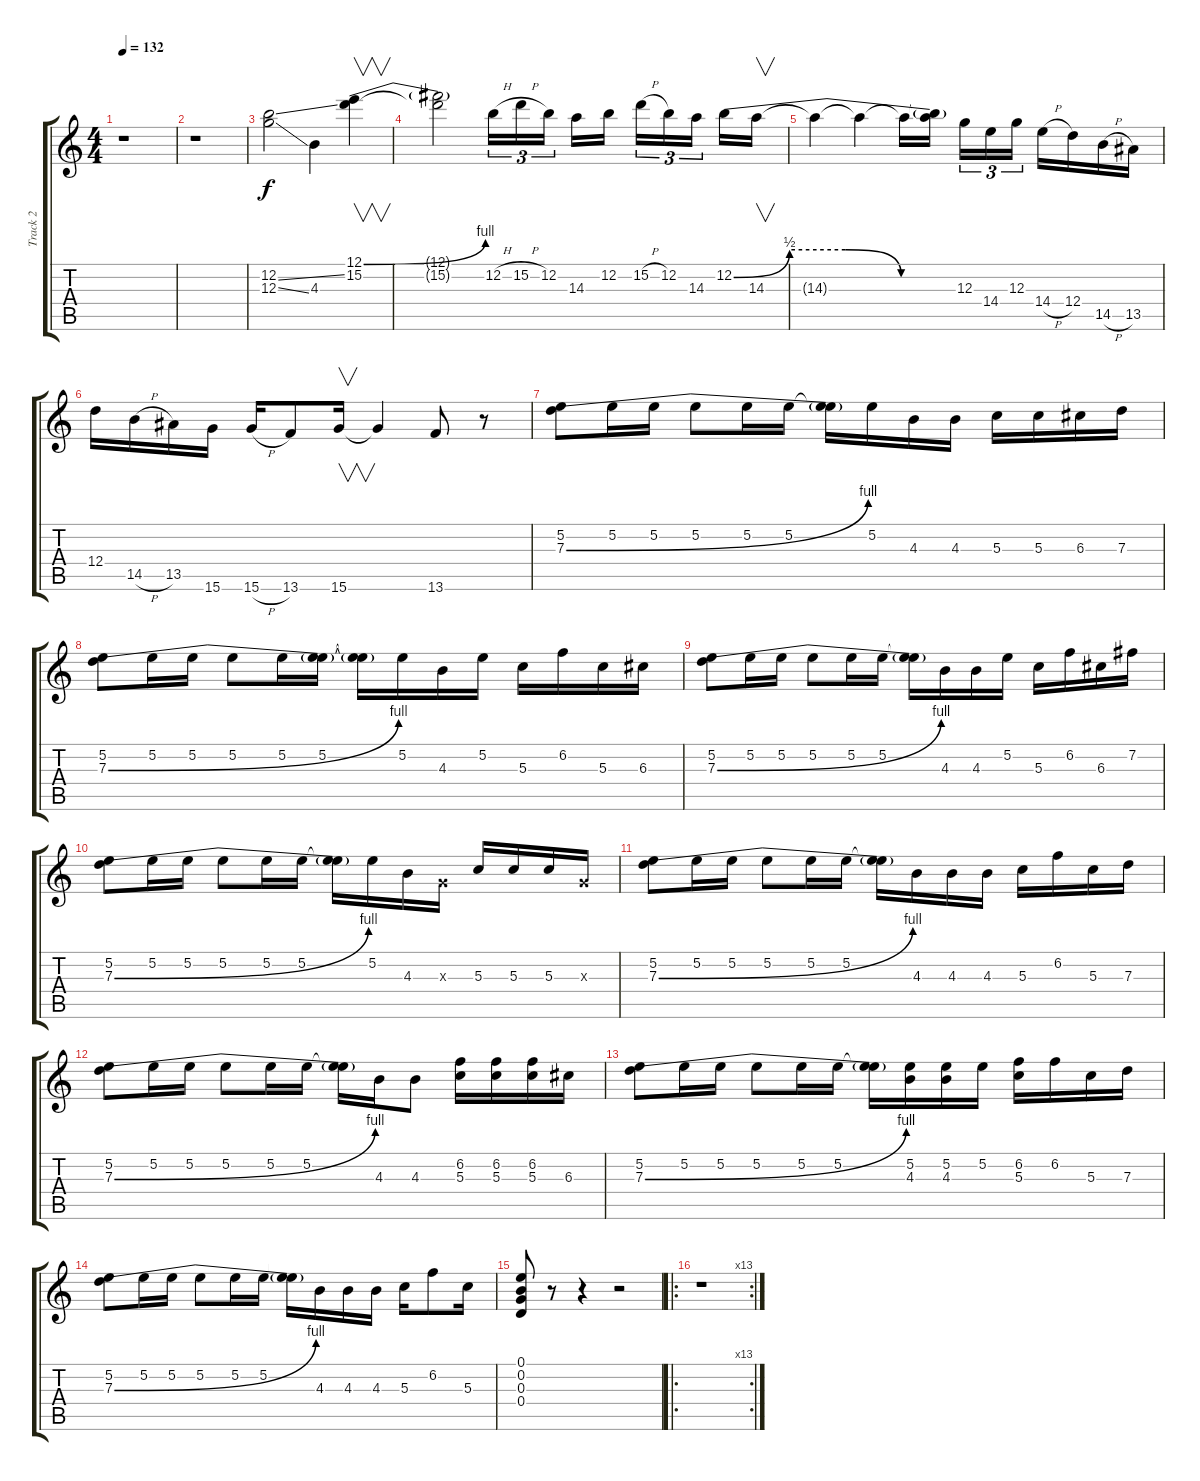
\track ("Track 2" "Track 2") {instrument distortionguitar}
\staff {score tabs}
\tuning (E4 B3 G3 D3 A2 E2) {hide}
\ts (4 4)
\tempo 132
\clef g2
\ks c
r.1{dy f instrument distortionguitar} |
r.1 |
(12.2{ss} 12.3{ss}).2 4.3.4 (12.1{be (bend 0 0 60 4)} 15.2).4{v} |
(12.1{t} 15.2{t}).2 12.2{h}.16{tu (3 2)} 15.2{h}.16{tu (3 2)} 12.2.16{tu (3 2)} 14.3.16 12.2.16 15.2{h}.16{tu (3 2)} 12.2.16{tu (3 2)} 14.3.16{tu (3 2)} 12.2{be (custom 0 0 15 2 30 2 45 0 60 0)}.16 14.3.16{v} |
14.3{t}.4 14.3{t}.4 14.3{t}.16 (12.2{t} 14.3{t}).16 12.3.16{tu (3 2)} 14.4.16{tu (3 2)} 12.3.16{tu (3 2)} 14.4{h}.16 12.4.16 14.5{h}.16 13.5.16 |
12.4.16 14.5{h}.16 13.5.16 15.6.16 15.6{h}.16 13.6.8 15.6.16{v} 15.6{t}.4 13.6.8 r.8 |
(5.2 7.3{be (bend 0 0 60 4)}).8 5.2.16 5.2.16 5.2.8 5.2.16 5.2.16 (5.2{t} 7.3{t}).16 5.2.16 4.3.16 4.3.16 5.3.16 5.3.16 6.3.16 7.3.16 |
(5.2 7.3{be (bend 0 0 60 4)}).8 5.2.16 5.2.16 5.2.8 5.2.16 (5.2 7.3{t}).16 (5.2{t} 7.3{t}).16 5.2.16 4.3.16 5.2.16 5.3.16 6.2.16 5.3.16 6.3.16 |
(5.2 7.3{be (bend 0 0 60 4)}).8 5.2.16 5.2.16 5.2.8 5.2.16 5.2.16 (5.2{t} 7.3{t}).16 4.3.16 4.3.16 5.2.16 5.3.16 6.2.16 6.3.16 7.2.16 |
(5.2 7.3{be (bend 0 0 60 4)}).8 5.2.16 5.2.16 5.2.8 5.2.16 5.2.16 (5.2{t} 7.3{t}).16 5.2.16 4.3.16 0.3{x}.16 5.3.16 5.3.16 5.3.16 0.3{x}.16 |
(5.2 7.3{be (bend 0 0 60 4)}).8 5.2.16 5.2.16 5.2.8 5.2.16 5.2.16 (5.2{t} 7.3{t}).16 4.3.16 4.3.16 4.3.16 5.3.16 6.2.16 5.3.16 7.3.16 |
(5.2 7.3{be (bend 0 0 60 4)}).8 5.2.16 5.2.16 5.2.8 5.2.16 5.2.16 (5.2{t} 7.3{t}).16 4.3.16 4.3.8 (6.2 5.3).16 (6.2 5.3).16 (6.2 5.3).16 6.3.16 |
(5.2 7.3{be (bend 0 0 60 4)}).8 5.2.16 5.2.16 5.2.8 5.2.16 5.2.16 (5.2{t} 7.3{t}).16 (5.2 4.3).16 (5.2 4.3).16 5.2.16 (6.2 5.3).16 6.2.16 5.3.16 7.3.16 |
(5.2 7.3{be (bend 0 0 60 4)}).8 5.2.16 5.2.16 5.2.8 5.2.16 5.2.16 (5.2{t} 7.3{t}).16 4.3.16 4.3.16 4.3.16 5.3.16 6.2.8 5.3.16 |
(0.1 0.2 0.3 0.4).8 r.8 r.4 r.2 |
\ro
\rc 13
r.1
